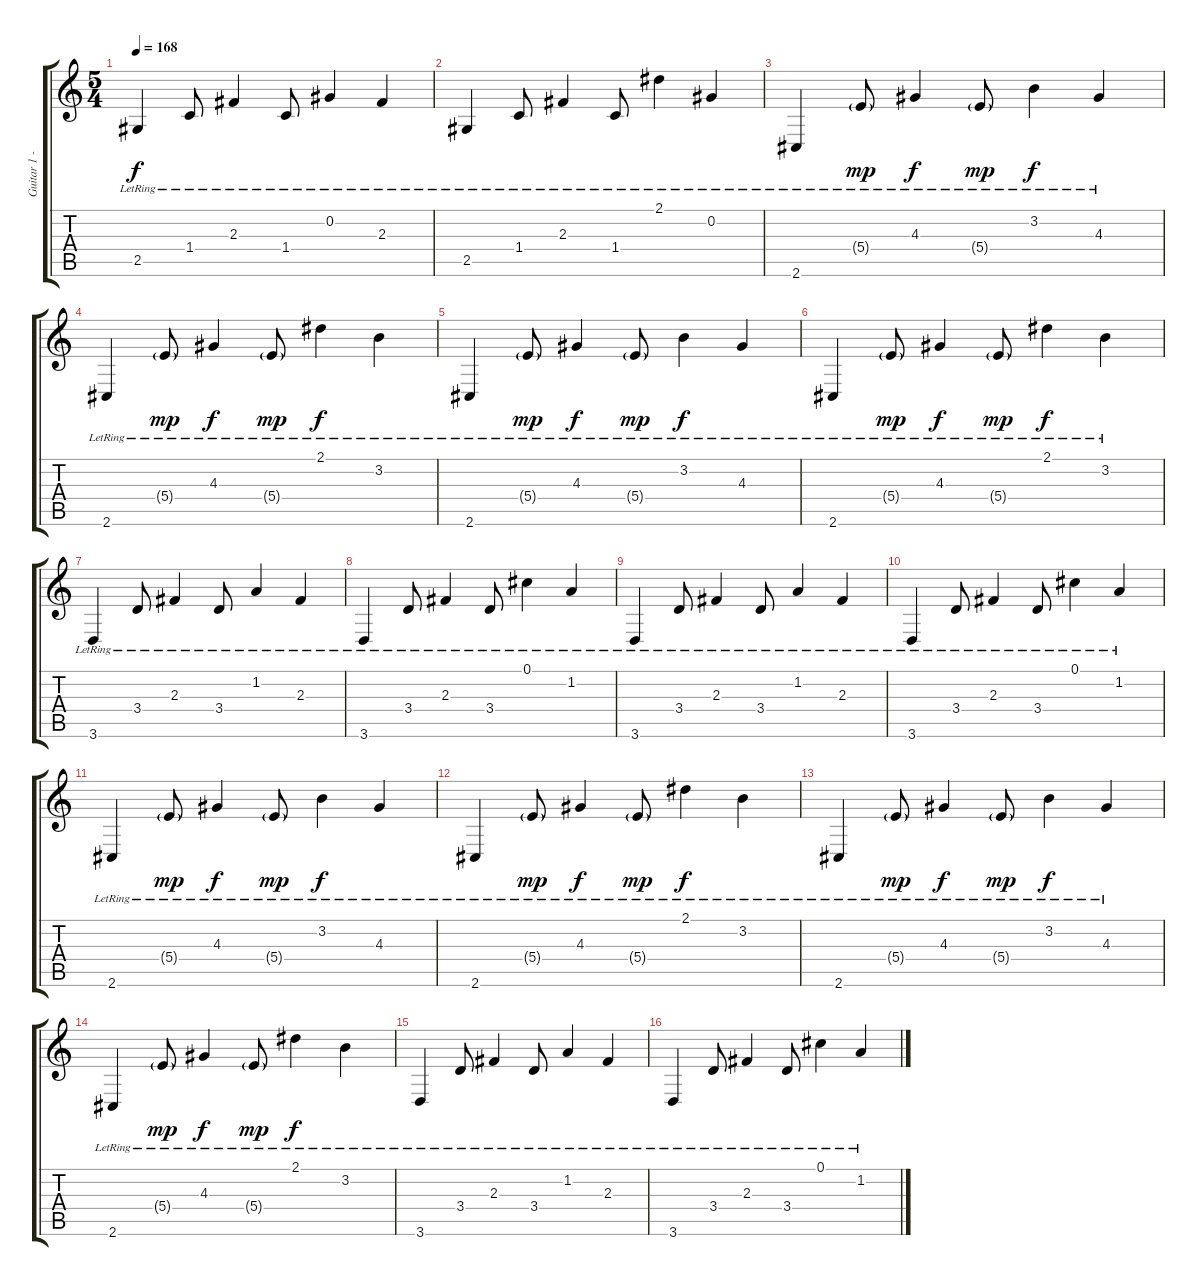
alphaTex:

\track ("Guitar 1 - hidden" "Guitar 1 -") {instrument acousticguitarsteel}
\staff {score tabs}
\tuning (Db4 Ab3 E3 B2 Gb2 B1) {hide}
\ts (5 4)
\tempo 168
\clef g2
\ks c
2.5{lr}.4{dy f} 1.4{lr}.8 2.3{lr}.4 1.4{lr}.8 0.2{lr}.4 2.3{lr}.4 |
2.5{lr}.4 1.4{lr}.8 2.3{lr}.4 1.4{lr}.8 2.1{lr}.4 0.2{lr}.4 |
2.6{lr}.4 5.4{g lr}.8{dy mp} 4.3{lr}.4{dy f} 5.4{g lr}.8{dy mp} 3.2{lr}.4{dy f} 4.3{lr}.4 |
2.6{lr}.4 5.4{g lr}.8{dy mp} 4.3{lr}.4{dy f} 5.4{g lr}.8{dy mp} 2.1{lr}.4{dy f} 3.2{lr}.4 |
2.6{lr}.4 5.4{g lr}.8{dy mp} 4.3{lr}.4{dy f} 5.4{g lr}.8{dy mp} 3.2{lr}.4{dy f} 4.3{lr}.4 |
2.6{lr}.4 5.4{g lr}.8{dy mp} 4.3{lr}.4{dy f} 5.4{g lr}.8{dy mp} 2.1{lr}.4{dy f} 3.2{lr}.4 |
3.6{lr}.4 3.4{lr}.8 2.3{lr}.4 3.4{lr}.8 1.2{lr}.4 2.3{lr}.4 |
3.6{lr}.4 3.4{lr}.8 2.3{lr}.4 3.4{lr}.8 0.1{lr}.4 1.2{lr}.4 |
3.6{lr}.4 3.4{lr}.8 2.3{lr}.4 3.4{lr}.8 1.2{lr}.4 2.3{lr}.4 |
3.6{lr}.4 3.4{lr}.8 2.3{lr}.4 3.4{lr}.8 0.1{lr}.4 1.2{lr}.4 |
2.6{lr}.4 5.4{g lr}.8{dy mp} 4.3{lr}.4{dy f} 5.4{g lr}.8{dy mp} 3.2{lr}.4{dy f} 4.3{lr}.4 |
2.6{lr}.4 5.4{g lr}.8{dy mp} 4.3{lr}.4{dy f} 5.4{g lr}.8{dy mp} 2.1{lr}.4{dy f} 3.2{lr}.4 |
2.6{lr}.4 5.4{g lr}.8{dy mp} 4.3{lr}.4{dy f} 5.4{g lr}.8{dy mp} 3.2{lr}.4{dy f} 4.3{lr}.4 |
2.6{lr}.4 5.4{g lr}.8{dy mp} 4.3{lr}.4{dy f} 5.4{g lr}.8{dy mp} 2.1{lr}.4{dy f} 3.2{lr}.4 |
3.6{lr}.4 3.4{lr}.8 2.3{lr}.4 3.4{lr}.8 1.2{lr}.4 2.3{lr}.4 |
3.6{lr}.4 3.4{lr}.8 2.3{lr}.4 3.4{lr}.8 0.1{lr}.4 1.2{lr}.4
